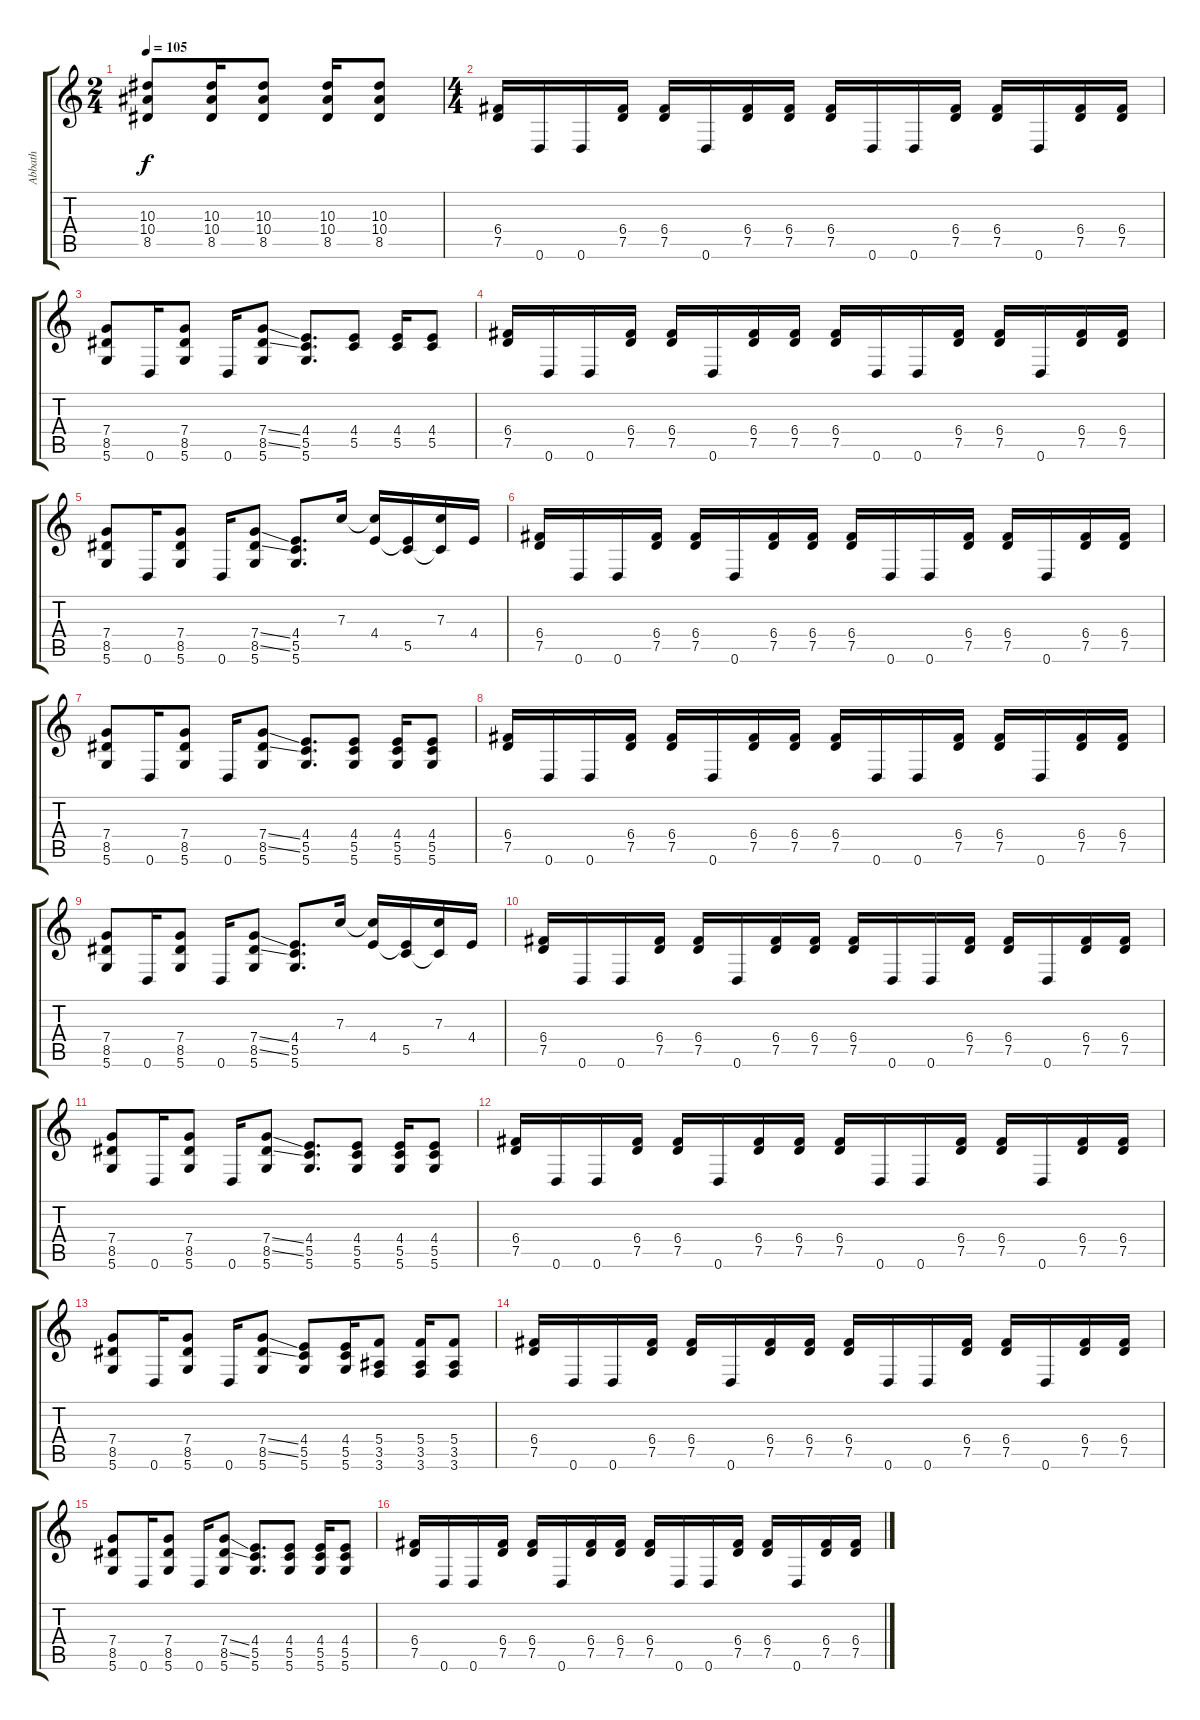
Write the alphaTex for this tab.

\track ("Abbath" "Abbath") {instrument distortionguitar}
\staff {score tabs}
\tuning (D4 A3 F3 C3 G2 D2) {hide}
\ts (2 4)
\tempo 105
\clef g2
\ks c
(10.3 10.4 8.5).8{dy f} (10.3 10.4 8.5).16 (10.3 10.4 8.5).8 (10.3 10.4 8.5).16 (10.3 10.4 8.5).8 |
\ts (4 4)
(6.4 7.5).16 0.6.16 0.6.16 (6.4 7.5).16 (6.4 7.5).16 0.6.16 (6.4 7.5).16 (6.4 7.5).16 (6.4 7.5).16 0.6.16 0.6.16 (6.4 7.5).16 (6.4 7.5).16 0.6.16 (6.4 7.5).16 (6.4 7.5).16 |
(7.4 8.5 5.6).8 0.6.16 (7.4 8.5 5.6).8 0.6.16 (7.4{ss} 8.5{ss} 5.6).8 (4.4 5.5 5.6).8{d} (4.4 5.5).8 (4.4 5.5).16 (4.4 5.5).8 |
(6.4 7.5).16 0.6.16 0.6.16 (6.4 7.5).16 (6.4 7.5).16 0.6.16 (6.4 7.5).16 (6.4 7.5).16 (6.4 7.5).16 0.6.16 0.6.16 (6.4 7.5).16 (6.4 7.5).16 0.6.16 (6.4 7.5).16 (6.4 7.5).16 |
(7.4 8.5 5.6).8 0.6.16 (7.4 8.5 5.6).8 0.6.16 (7.4{ss} 8.5{ss} 5.6).8 (4.4 5.5 5.6).8{d} 7.3.16 (7.3{t} 4.4).16 (4.4{t} 5.5).16 (7.3 5.5{t}).16 4.4.16 |
(6.4 7.5).16 0.6.16 0.6.16 (6.4 7.5).16 (6.4 7.5).16 0.6.16 (6.4 7.5).16 (6.4 7.5).16 (6.4 7.5).16 0.6.16 0.6.16 (6.4 7.5).16 (6.4 7.5).16 0.6.16 (6.4 7.5).16 (6.4 7.5).16 |
(7.4 8.5 5.6).8 0.6.16 (7.4 8.5 5.6).8 0.6.16 (7.4{ss} 8.5{ss} 5.6).8 (4.4 5.5 5.6).8{d} (4.4 5.5 5.6).8 (4.4 5.5 5.6).16 (4.4 5.5 5.6).8 |
(6.4 7.5).16 0.6.16 0.6.16 (6.4 7.5).16 (6.4 7.5).16 0.6.16 (6.4 7.5).16 (6.4 7.5).16 (6.4 7.5).16 0.6.16 0.6.16 (6.4 7.5).16 (6.4 7.5).16 0.6.16 (6.4 7.5).16 (6.4 7.5).16 |
(7.4 8.5 5.6).8 0.6.16 (7.4 8.5 5.6).8 0.6.16 (7.4{ss} 8.5{ss} 5.6).8 (4.4 5.5 5.6).8{d} 7.3.16 (7.3{t} 4.4).16 (4.4{t} 5.5).16 (7.3 5.5{t}).16 4.4.16 |
(6.4 7.5).16 0.6.16 0.6.16 (6.4 7.5).16 (6.4 7.5).16 0.6.16 (6.4 7.5).16 (6.4 7.5).16 (6.4 7.5).16 0.6.16 0.6.16 (6.4 7.5).16 (6.4 7.5).16 0.6.16 (6.4 7.5).16 (6.4 7.5).16 |
(7.4 8.5 5.6).8 0.6.16 (7.4 8.5 5.6).8 0.6.16 (7.4{ss} 8.5{ss} 5.6).8 (4.4 5.5 5.6).8{d} (4.4 5.5 5.6).8 (4.4 5.5 5.6).16 (4.4 5.5 5.6).8 |
(6.4 7.5).16 0.6.16 0.6.16 (6.4 7.5).16 (6.4 7.5).16 0.6.16 (6.4 7.5).16 (6.4 7.5).16 (6.4 7.5).16 0.6.16 0.6.16 (6.4 7.5).16 (6.4 7.5).16 0.6.16 (6.4 7.5).16 (6.4 7.5).16 |
(7.4 8.5 5.6).8 0.6.16 (7.4 8.5 5.6).8 0.6.16 (7.4{ss} 8.5{ss} 5.6).8 (4.4 5.5 5.6).8 (4.4 5.5 5.6).16 (5.4 3.5 3.6).8 (5.4 3.5 3.6).16 (5.4 3.5 3.6).8 |
(6.4 7.5).16 0.6.16 0.6.16 (6.4 7.5).16 (6.4 7.5).16 0.6.16 (6.4 7.5).16 (6.4 7.5).16 (6.4 7.5).16 0.6.16 0.6.16 (6.4 7.5).16 (6.4 7.5).16 0.6.16 (6.4 7.5).16 (6.4 7.5).16 |
(7.4 8.5 5.6).8 0.6.16 (7.4 8.5 5.6).8 0.6.16 (7.4{ss} 8.5{ss} 5.6).8 (4.4 5.5 5.6).8{d} (4.4 5.5 5.6).8 (4.4 5.5 5.6).16 (4.4 5.5 5.6).8 |
(6.4 7.5).16 0.6.16 0.6.16 (6.4 7.5).16 (6.4 7.5).16 0.6.16 (6.4 7.5).16 (6.4 7.5).16 (6.4 7.5).16 0.6.16 0.6.16 (6.4 7.5).16 (6.4 7.5).16 0.6.16 (6.4 7.5).16 (6.4 7.5).16
